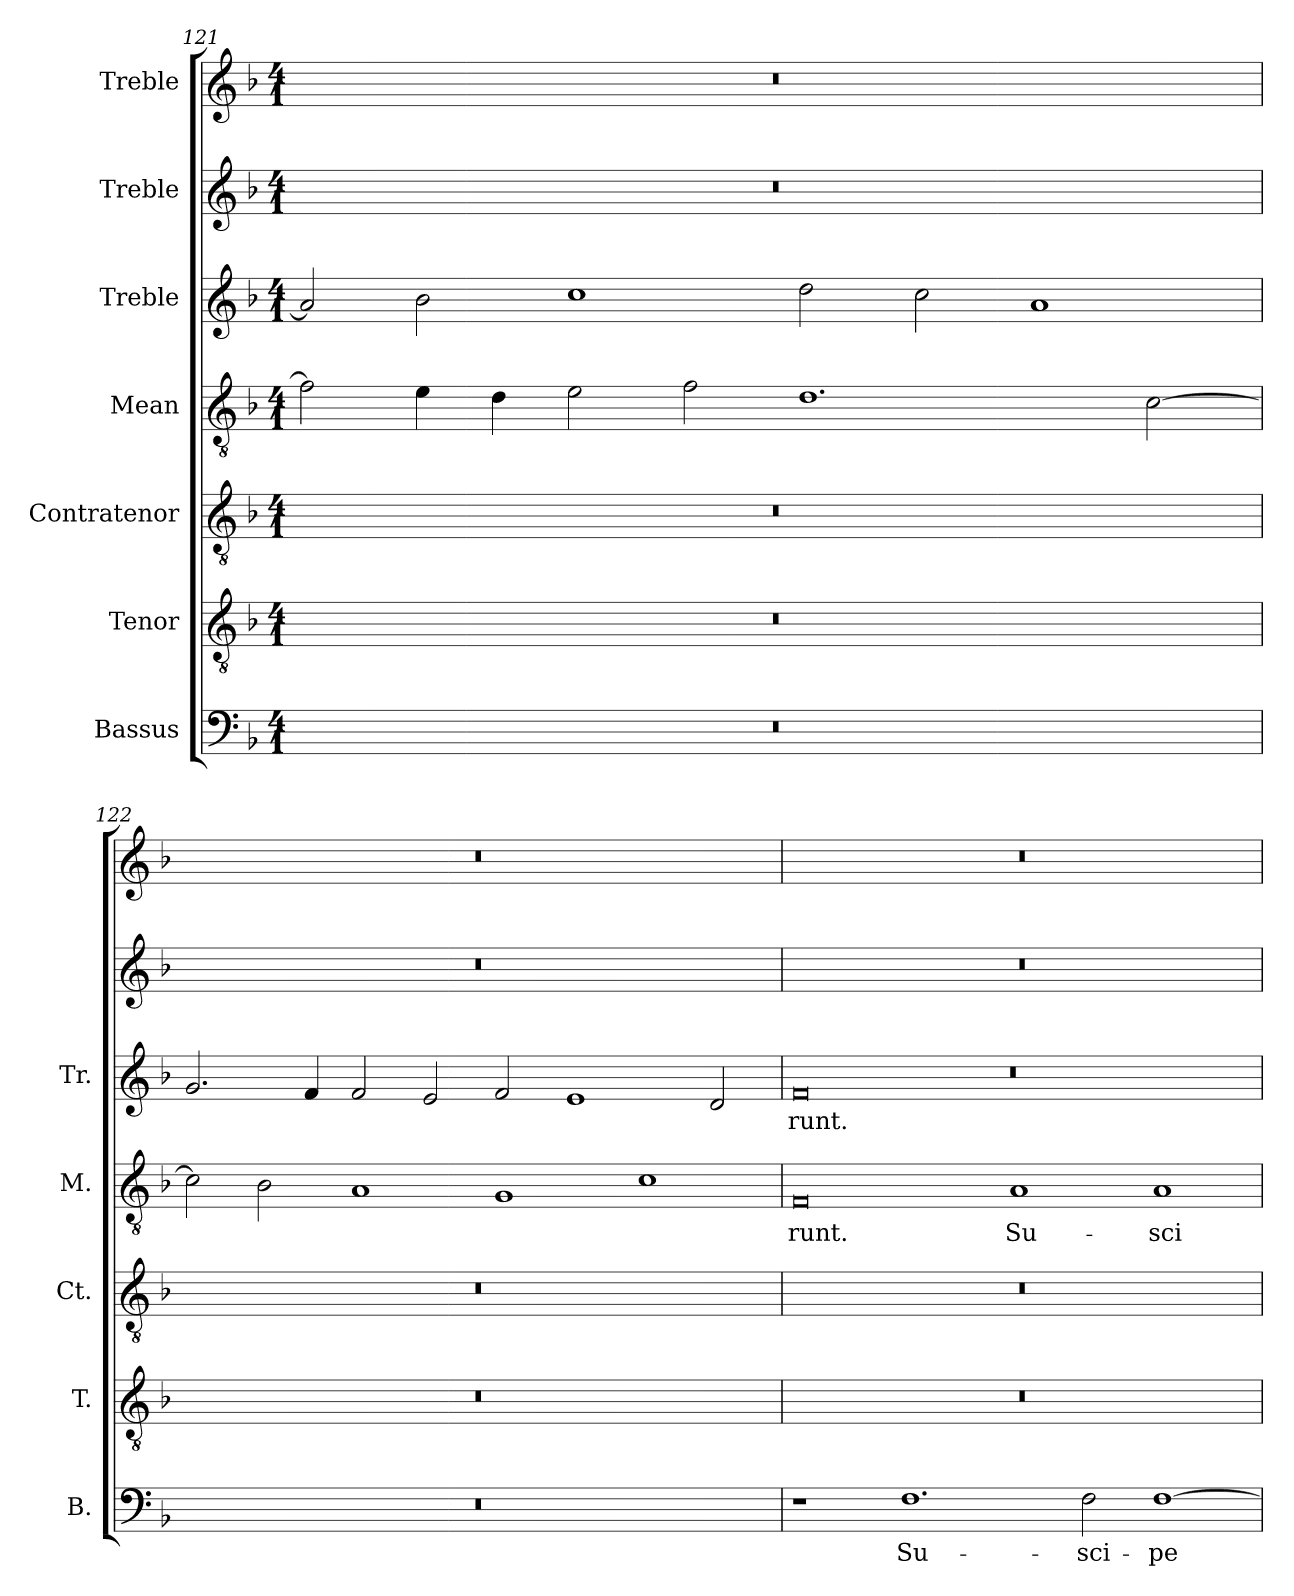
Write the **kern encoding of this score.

**kern	**text	**kern	**kern	**kern	**text	**kern	**text	**kern	**kern
*part7	*part7	*part6	*part5	*part4	*part4	*part3	*part3	*part2	*part1
*staff7	*staff7	*staff6	*staff5	*staff4	*staff4	*staff3	*staff3	*staff2	*staff1
*I"Bassus	*	*I"Tenor	*I"Contratenor	*I"Mean	*	*I"Treble	*	*I"Treble	*I"Treble
*I'B.	*	*I'T.	*I'Ct.	*I'M.	*	*I'Tr.	*	*	*
*clefF4	*	*clefGv2	*clefGv2	*clefGv2	*	*clefG2	*	*clefG2	*clefG2
*	*	*ITrd7c12	*ITrd7c12	*ITrd7c12	*	*	*	*	*
*k[b-]	*	*k[b-]	*k[b-]	*k[b-]	*	*k[b-]	*	*k[b-]	*k[b-]
*F:	*	*F:	*F:	*F:	*	*F:	*	*F:	*F:
*M4/1	*	*M4/1	*M4/1	*M4/1	*	*M4/1	*	*M4/1	*M4/1
=121	=121	=121	=121	=121	=121	=121	=121	=121	=121
!LO:N:vis=1	!	!LO:N:vis=1	!LO:N:vis=1	!	!	!	!	!LO:N:vis=1	!LO:N:vis=1
00r	.	00r	00r	2Fi\]	.	2ai/]	.	00r	00r
.	.	.	.	4Ei\	.	2b-i\	.	.	.
.	.	.	.	4Di\	.	.	.	.	.
.	.	.	.	2Ei\	.	1cci	.	.	.
.	.	.	.	2Fi\	.	.	.	.	.
.	.	.	.	1.Di	.	2ddi\	.	.	.
.	.	.	.	.	.	2cci\	.	.	.
.	.	.	.	.	.	1ai	.	.	.
.	.	.	.	[>2Ci\	.	.	.	.	.
!!LO:LB:g=z
=122	=122	=122	=122	=122	=122	=122	=122	=122	=122
!LO:N:vis=1	!	!LO:N:vis=1	!LO:N:vis=1	!	!	!	!	!LO:N:vis=1	!LO:N:vis=1
00r	.	00r	00r	2Ci\]	.	2.gi/	.	00r	00r
.	.	.	.	2BB-i\	.	.	.	.	.
.	.	.	.	.	.	4fi/	.	.	.
.	.	.	.	1AAi	.	2fi/	.	.	.
.	.	.	.	.	.	2ei/	.	.	.
.	.	.	.	1GGi	.	2fi/	.	.	.
.	.	.	.	.	.	1ei	.	.	.
.	.	.	.	1Ci	.	.	.	.	.
.	.	.	.	.	.	2di/	.	.	.
=123	=123	=123	=123	=123	=123	=123	=123	=123	=123
!	!	!LO:N:vis=1	!LO:N:vis=1	!	!	!	!	!	!
!	!	!	!	!	!LO:LY:b:color=#000000	!	!	!	!
!	!	!	!	!	!	!	!LO:LY:b:color=#000000	!LO:N:vis=1	!LO:N:vis=1
1r	.	00r	00r	0FFi	-runt.	0fi	-runt.	00r	00r
!	!LO:LY:b:color=#000000	!	!	!	!	!	!	!	!
1.Fi	Su-	.	.	.	.	.	.	.	.
!	!	!	!	!	!LO:LY:b:color=#000000	!	!	!	!
.	.	.	.	1AAi	Su-	0r	.	.	.
!	!LO:LY:b:color=#000000	!	!	!	!	!	!	!	!
2Fi\	-sci-	.	.	.	.	.	.	.	.
!	!LO:LY:b:color=#000000	!	!	!	!	!	!	!	!
!	!	!	!	!	!LO:LY:b:color=#000000	!	!	!	!
[>1Fi	-pe	.	.	1AAi	-sci-	.	.	.	.
=	=	=	=	=	=	=	=	=	=
*-	*-	*-	*-	*-	*-	*-	*-	*-	*-
